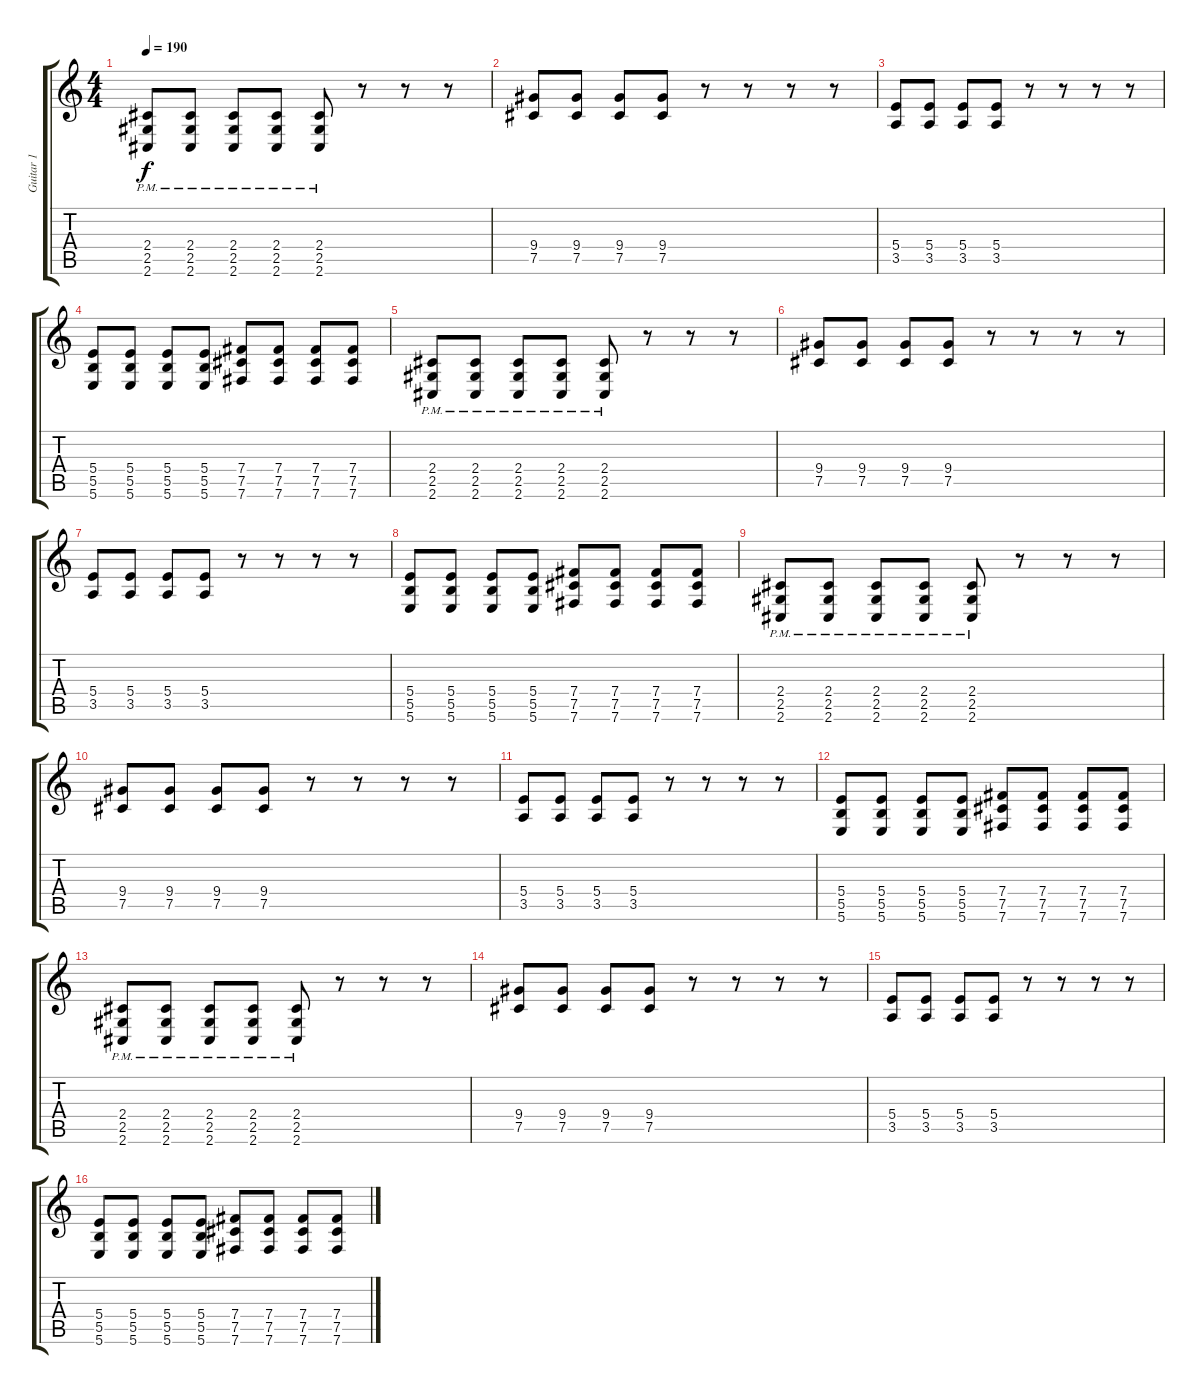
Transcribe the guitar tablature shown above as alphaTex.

\track ("Guitar 1" "Guitar 1") {instrument distortionguitar}
\staff {score tabs}
\tuning (Db4 Ab3 E3 B2 Gb2 B1) {hide}
\ts (4 4)
\tempo 190
\clef g2
\ks c
(2.4{pm} 2.5{pm} 2.6{pm}).8{dy f} (2.4{pm} 2.5{pm} 2.6{pm}).8 (2.4{pm} 2.5{pm} 2.6{pm}).8 (2.4{pm} 2.5{pm} 2.6{pm}).8 (2.4{pm} 2.5{pm} 2.6{pm}).8 r.8 r.8 r.8 |
(9.4 7.5).8 (9.4 7.5).8 (9.4 7.5).8 (9.4 7.5).8 r.8 r.8 r.8 r.8 |
(5.4 3.5).8 (5.4 3.5).8 (5.4 3.5).8 (5.4 3.5).8 r.8 r.8 r.8 r.8 |
(5.4 5.5 5.6).8 (5.4 5.5 5.6).8 (5.4 5.5 5.6).8 (5.4 5.5 5.6).8 (7.4 7.5 7.6).8 (7.4 7.5 7.6).8 (7.4 7.5 7.6).8 (7.4 7.5 7.6).8 |
(2.4{pm} 2.5{pm} 2.6{pm}).8 (2.4{pm} 2.5{pm} 2.6{pm}).8 (2.4{pm} 2.5{pm} 2.6{pm}).8 (2.4{pm} 2.5{pm} 2.6{pm}).8 (2.4{pm} 2.5{pm} 2.6{pm}).8 r.8 r.8 r.8 |
(9.4 7.5).8 (9.4 7.5).8 (9.4 7.5).8 (9.4 7.5).8 r.8 r.8 r.8 r.8 |
(5.4 3.5).8 (5.4 3.5).8 (5.4 3.5).8 (5.4 3.5).8 r.8 r.8 r.8 r.8 |
(5.4 5.5 5.6).8 (5.4 5.5 5.6).8 (5.4 5.5 5.6).8 (5.4 5.5 5.6).8 (7.4 7.5 7.6).8 (7.4 7.5 7.6).8 (7.4 7.5 7.6).8 (7.4 7.5 7.6).8 |
(2.4{pm} 2.5{pm} 2.6{pm}).8 (2.4{pm} 2.5{pm} 2.6{pm}).8 (2.4{pm} 2.5{pm} 2.6{pm}).8 (2.4{pm} 2.5{pm} 2.6{pm}).8 (2.4{pm} 2.5{pm} 2.6{pm}).8 r.8 r.8 r.8 |
(9.4 7.5).8 (9.4 7.5).8 (9.4 7.5).8 (9.4 7.5).8 r.8 r.8 r.8 r.8 |
(5.4 3.5).8 (5.4 3.5).8 (5.4 3.5).8 (5.4 3.5).8 r.8 r.8 r.8 r.8 |
(5.4 5.5 5.6).8 (5.4 5.5 5.6).8 (5.4 5.5 5.6).8 (5.4 5.5 5.6).8 (7.4 7.5 7.6).8 (7.4 7.5 7.6).8 (7.4 7.5 7.6).8 (7.4 7.5 7.6).8 |
(2.4{pm} 2.5{pm} 2.6{pm}).8 (2.4{pm} 2.5{pm} 2.6{pm}).8 (2.4{pm} 2.5{pm} 2.6{pm}).8 (2.4{pm} 2.5{pm} 2.6{pm}).8 (2.4{pm} 2.5{pm} 2.6{pm}).8 r.8 r.8 r.8 |
(9.4 7.5).8 (9.4 7.5).8 (9.4 7.5).8 (9.4 7.5).8 r.8 r.8 r.8 r.8 |
(5.4 3.5).8 (5.4 3.5).8 (5.4 3.5).8 (5.4 3.5).8 r.8 r.8 r.8 r.8 |
(5.4 5.5 5.6).8 (5.4 5.5 5.6).8 (5.4 5.5 5.6).8 (5.4 5.5 5.6).8 (7.4 7.5 7.6).8 (7.4 7.5 7.6).8 (7.4 7.5 7.6).8 (7.4 7.5 7.6).8
